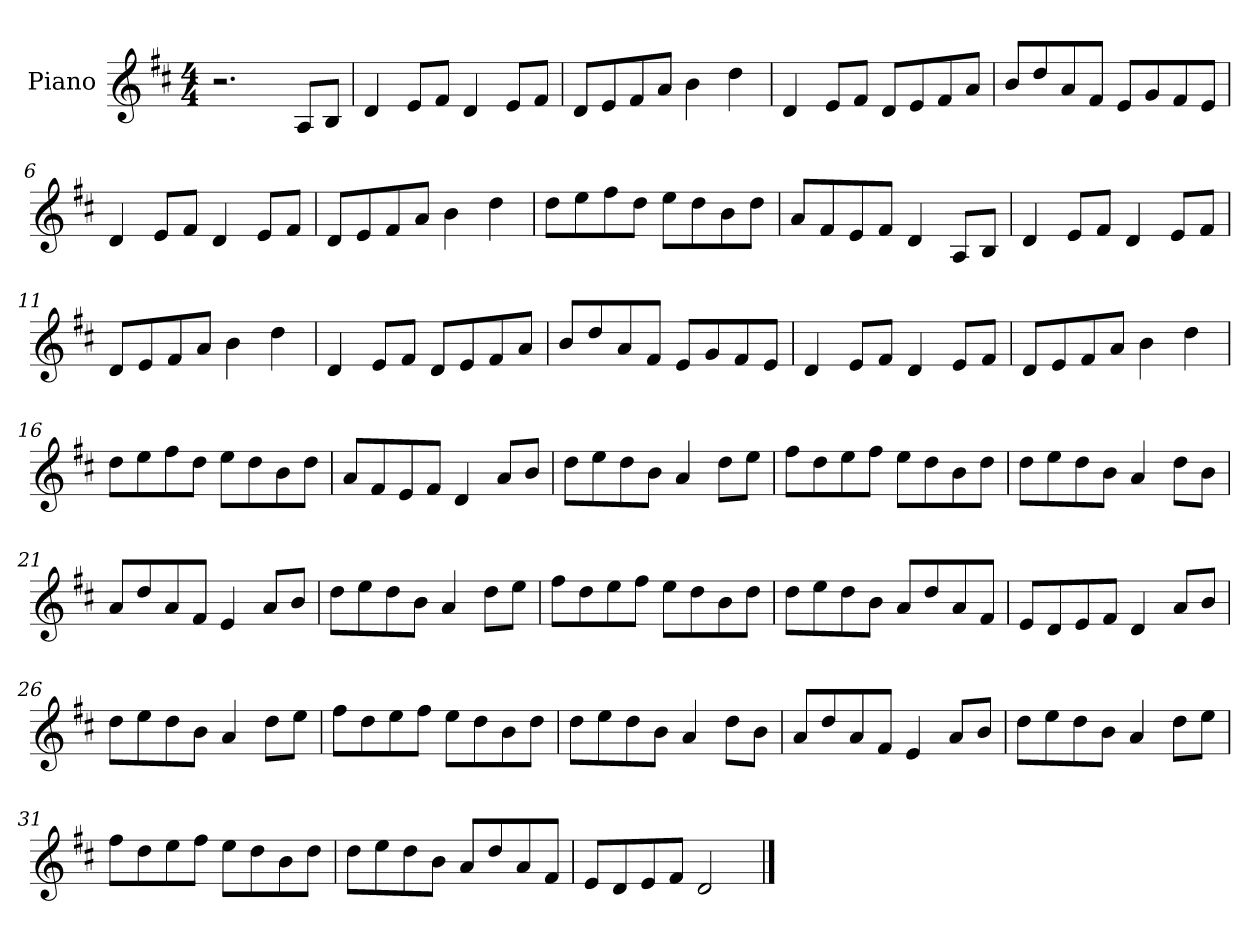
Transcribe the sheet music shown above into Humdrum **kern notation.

**kern
*part1
*staff1
*I"Piano
*I'Pno
*clefG2
*k[f#c#]
*M4/4
=1
2.r
8A/L
8B/J
=2
4d/
8e/L
8f#/J
4d/
8e/L
8f#/J
=3
8d/L
8e/
8f#/
8a/J
4b\
4dd\
=4
4d/
8e/L
8f#/J
8d/L
8e/
8f#/
8a/J
=5
8b/L
8dd/
8a/
8f#/J
8e/L
8g/
8f#/
8e/J
=6
4d/
8e/L
8f#/J
4d/
8e/L
8f#/J
=7
8d/L
8e/
8f#/
8a/J
4b\
4dd\
=8
8dd\L
8ee\
8ff#\
8dd\J
8ee\L
8dd\
8b\
8dd\J
=9
8a/L
8f#/
8e/
8f#/J
4d/
8A/L
8B/J
=10
4d/
8e/L
8f#/J
4d/
8e/L
8f#/J
=11
8d/L
8e/
8f#/
8a/J
4b\
4dd\
=12
4d/
8e/L
8f#/J
8d/L
8e/
8f#/
8a/J
=13
8b/L
8dd/
8a/
8f#/J
8e/L
8g/
8f#/
8e/J
=14
4d/
8e/L
8f#/J
4d/
8e/L
8f#/J
=15
8d/L
8e/
8f#/
8a/J
4b\
4dd\
=16
8dd\L
8ee\
8ff#\
8dd\J
8ee\L
8dd\
8b\
8dd\J
=17
8a/L
8f#/
8e/
8f#/J
4d/
8a/L
8b/J
=18
8dd\L
8ee\
8dd\
8b\J
4a/
8dd\L
8ee\J
=19
8ff#\L
8dd\
8ee\
8ff#\J
8ee\L
8dd\
8b\
8dd\J
=20
8dd\L
8ee\
8dd\
8b\J
4a/
8dd\L
8b\J
=21
8a/L
8dd/
8a/
8f#/J
4e/
8a/L
8b/J
=22
8dd\L
8ee\
8dd\
8b\J
4a/
8dd\L
8ee\J
=23
8ff#\L
8dd\
8ee\
8ff#\J
8ee\L
8dd\
8b\
8dd\J
=24
8dd\L
8ee\
8dd\
8b\J
8a/L
8dd/
8a/
8f#/J
=25
8e/L
8d/
8e/
8f#/J
4d/
8a/L
8b/J
=26
8dd\L
8ee\
8dd\
8b\J
4a/
8dd\L
8ee\J
=27
8ff#\L
8dd\
8ee\
8ff#\J
8ee\L
8dd\
8b\
8dd\J
=28
8dd\L
8ee\
8dd\
8b\J
4a/
8dd\L
8b\J
=29
8a/L
8dd/
8a/
8f#/J
4e/
8a/L
8b/J
=30
8dd\L
8ee\
8dd\
8b\J
4a/
8dd\L
8ee\J
=31
8ff#\L
8dd\
8ee\
8ff#\J
8ee\L
8dd\
8b\
8dd\J
=32
8dd\L
8ee\
8dd\
8b\J
8a/L
8dd/
8a/
8f#/J
=33
8e/L
8d/
8e/
8f#/J
2d/
==
*-
